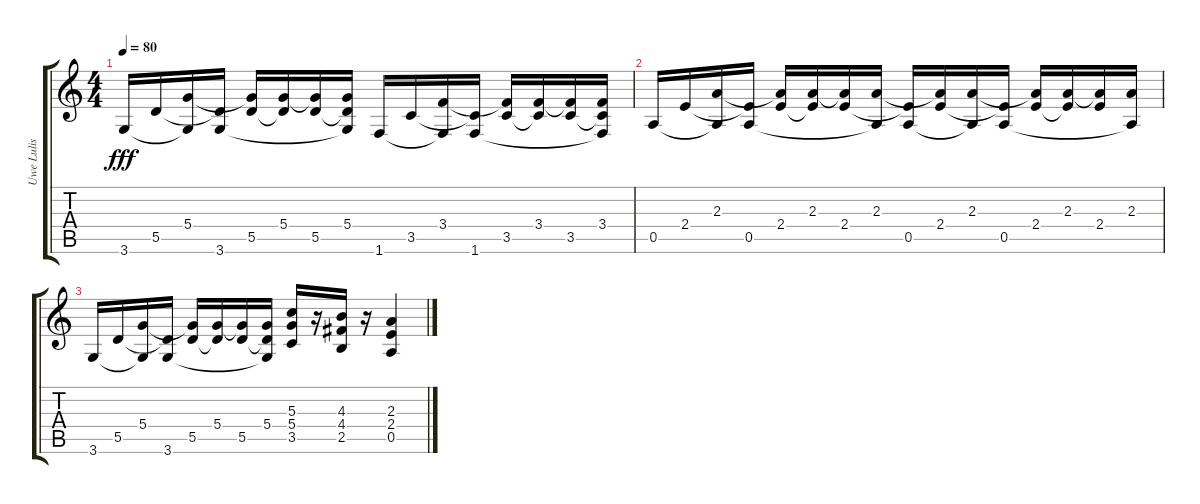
\track ("Uwe Lulis" "Uwe Lulis") {instrument acousticguitarsteel}
\staff {score tabs}
\tuning (E4 B3 G3 D3 A2 E2) {hide}
\ts (4 4)
\tempo 80
\clef g2
\ks c
3.6.16{dy fff} 5.5.16 (5.4 3.6{t}).16 (5.5{t} 3.6).16 (5.4{t} 5.5).16 (5.4 5.5{t}).16 (5.4{t} 5.5).16 (5.4 5.5{t} 3.6{t}).16 1.6.16 3.5.16 (3.4 1.6{t}).16 (3.5{t} 1.6).16 (3.4{t} 3.5).16 (3.4 3.5{t}).16 (3.4{t} 3.5).16 (3.4 3.5{t} 1.6{t}).16 |
0.5.16 2.4.16 (2.3 0.5{t}).16 (2.4{t} 0.5).16 (2.3{t} 2.4).16 (2.3 2.4{t}).16 (2.3{t} 2.4).16 (2.3 0.5{t}).16 (2.4{t} 0.5).16 (2.3{t} 2.4).16 (2.3 0.5{t}).16 (2.4{t} 0.5).16 (2.3{t} 2.4).16 (2.3 2.4{t}).16 (2.3{t} 2.4).16 (2.3 0.5{t}).16 |
3.6.16 5.5.16 (5.4 3.6{t}).16 (5.5{t} 3.6).16 (5.4{t} 5.5).16 (5.4 5.5{t}).16 (5.4{t} 5.5).16 (5.4 5.5{t} 3.6{t}).16 (5.3 5.4 3.5).16 r.16 (4.3 4.4 2.5).16 r.16 (2.3 2.4 0.5).4
